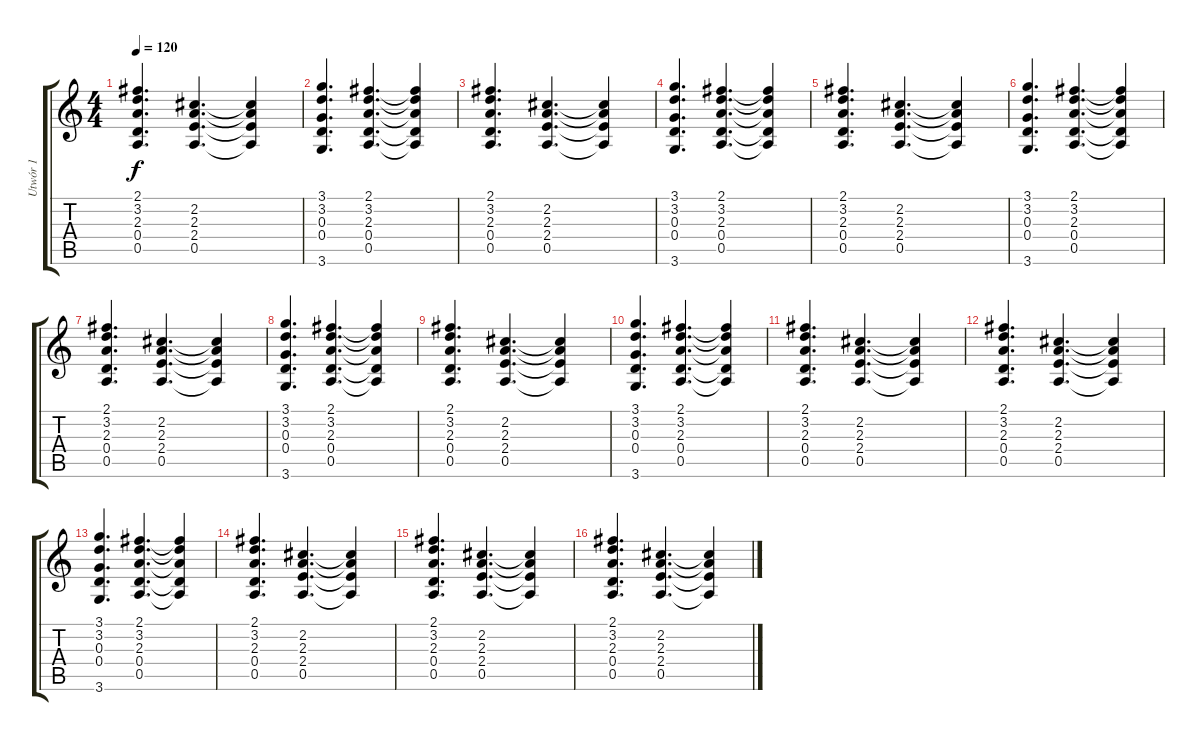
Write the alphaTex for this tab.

\track ("Utwór 1" "Utwór 1") {instrument overdrivenguitar}
\staff {score tabs}
\tuning (E4 B3 G3 D3 A2 E2) {hide}
\ts (4 4)
\tempo 120
\clef g2
\ks c
(2.1 3.2 2.3 0.4 0.5).4{d dy f} (2.2 2.3 2.4 0.5).4{d} (2.2{t} 2.3{t} 2.4{t} 0.5{t}).4 |
(3.1 3.2 0.3 0.4 3.6).4{d} (2.1 3.2 2.3 0.4 0.5).4{d} (2.1{t} 3.2{t} 2.3{t} 0.4{t} 0.5{t}).4 |
(2.1 3.2 2.3 0.4 0.5).4{d} (2.2 2.3 2.4 0.5).4{d} (2.2{t} 2.3{t} 2.4{t} 0.5{t}).4 |
(3.1 3.2 0.3 0.4 3.6).4{d} (2.1 3.2 2.3 0.4 0.5).4{d} (2.1{t} 3.2{t} 2.3{t} 0.4{t} 0.5{t}).4 |
(2.1 3.2 2.3 0.4 0.5).4{d} (2.2 2.3 2.4 0.5).4{d} (2.2{t} 2.3{t} 2.4{t} 0.5{t}).4 |
(3.1 3.2 0.3 0.4 3.6).4{d} (2.1 3.2 2.3 0.4 0.5).4{d} (2.1{t} 3.2{t} 2.3{t} 0.4{t} 0.5{t}).4 |
(2.1 3.2 2.3 0.4 0.5).4{d} (2.2 2.3 2.4 0.5).4{d} (2.2{t} 2.3{t} 2.4{t} 0.5{t}).4 |
(3.1 3.2 0.3 0.4 3.6).4{d} (2.1 3.2 2.3 0.4 0.5).4{d} (2.1{t} 3.2{t} 2.3{t} 0.4{t} 0.5{t}).4 |
(2.1 3.2 2.3 0.4 0.5).4{d} (2.2 2.3 2.4 0.5).4{d} (2.2{t} 2.3{t} 2.4{t} 0.5{t}).4 |
(3.1 3.2 0.3 0.4 3.6).4{d} (2.1 3.2 2.3 0.4 0.5).4{d} (2.1{t} 3.2{t} 2.3{t} 0.4{t} 0.5{t}).4 |
(2.1 3.2 2.3 0.4 0.5).4{d} (2.2 2.3 2.4 0.5).4{d} (2.2{t} 2.3{t} 2.4{t} 0.5{t}).4 |
(2.1 3.2 2.3 0.4 0.5).4{d} (2.2 2.3 2.4 0.5).4{d} (2.2{t} 2.3{t} 2.4{t} 0.5{t}).4 |
(3.1 3.2 0.3 0.4 3.6).4{d} (2.1 3.2 2.3 0.4 0.5).4{d} (2.1{t} 3.2{t} 2.3{t} 0.4{t} 0.5{t}).4 |
(2.1 3.2 2.3 0.4 0.5).4{d} (2.2 2.3 2.4 0.5).4{d} (2.2{t} 2.3{t} 2.4{t} 0.5{t}).4 |
(2.1 3.2 2.3 0.4 0.5).4{d} (2.2 2.3 2.4 0.5).4{d} (2.2{t} 2.3{t} 2.4{t} 0.5{t}).4 |
(2.1 3.2 2.3 0.4 0.5).4{d} (2.2 2.3 2.4 0.5).4{d} (2.2{t} 2.3{t} 2.4{t} 0.5{t}).4
